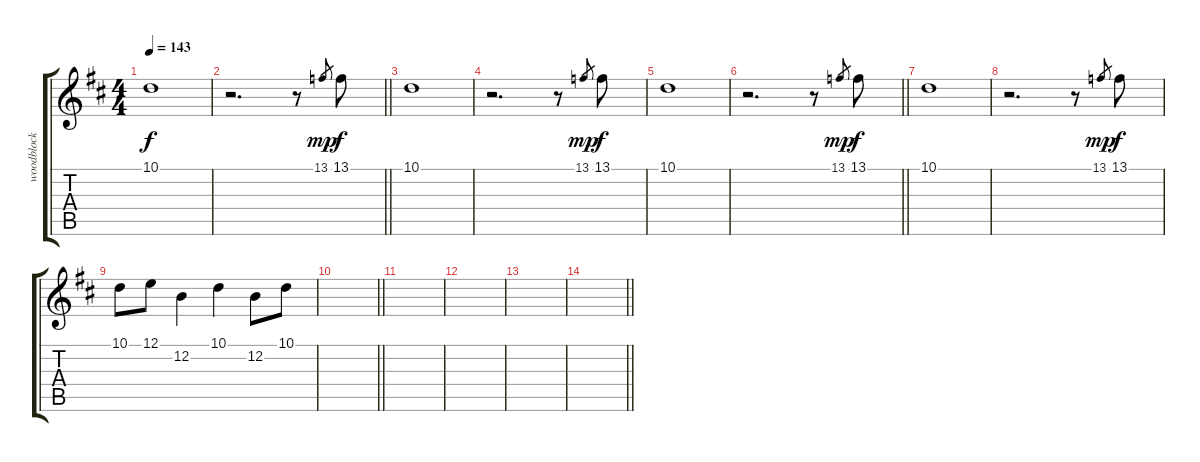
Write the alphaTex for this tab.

\track ("woodblock" "woodblock") {instrument tubularbells}
\staff {score tabs}
\tuning (E4 B3 G3 D3 A2 E2) {hide}
\ts (4 4)
\tempo 143
\clef g2
\ks d
10.1.1{dy f} |
\barLineRight lightlight
r.2{d} r.8 13.1.8{gr dy mp} 13.1.8{dy f} |
10.1.1 |
r.2{d} r.8 13.1.8{gr dy mp} 13.1.8{dy f} |
10.1.1 |
\barLineRight lightlight
r.2{d} r.8 13.1.8{gr dy mp} 13.1.8{dy f} |
10.1.1 |
r.2{d} r.8 13.1.8{gr dy mp} 13.1.8{dy f} |
10.1.8 12.1.8 12.2.4 10.1.4 12.2.8 10.1.8 |
\barLineRight lightlight
|
|
|
|
\barLineRight lightlight
